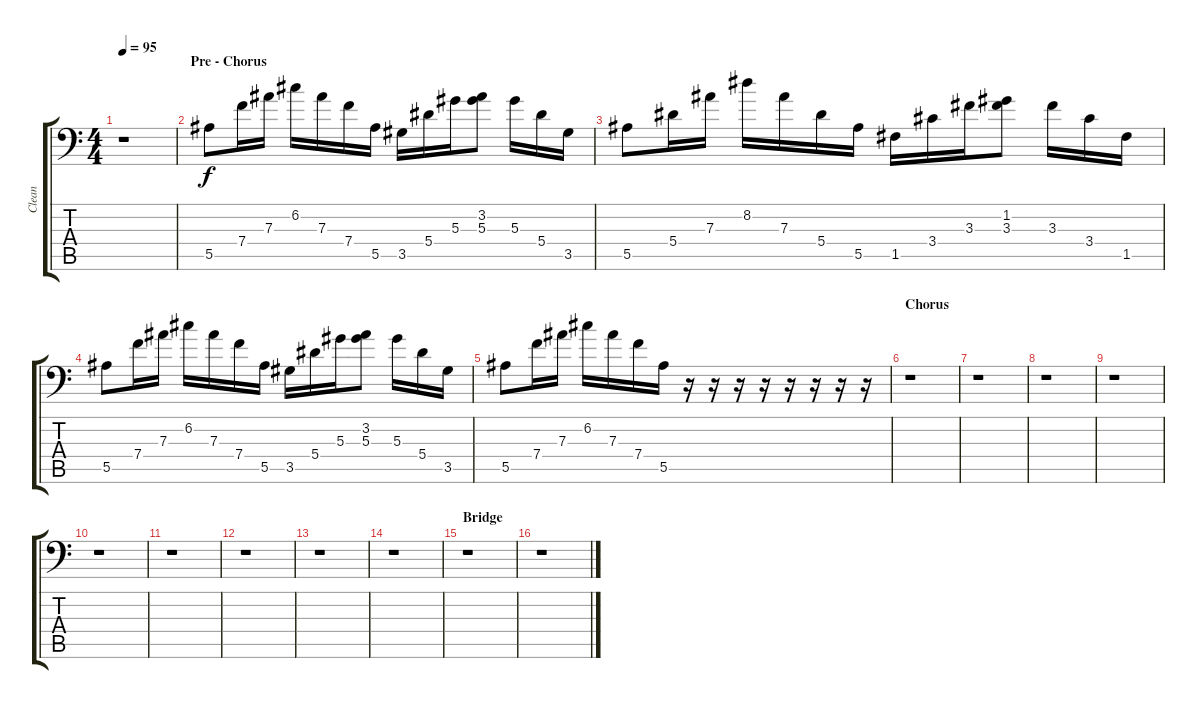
\track ("Clean" "Clean") {instrument electricguitarjazz}
\staff {score tabs}
\tuning (C4 G3 Eb3 Bb2 F2 Bb1) {hide}
\ts (4 4)
\tempo 95
\clef f4
\ks c
r.1{dy f} |
\section ("" "Pre - Chorus")
5.5.8 7.4.16 7.3.16 6.2.16 7.3.16 7.4.16 5.5.16 3.5.16 5.4.16 5.3.16 (3.2 5.3).8 5.3.16 5.4.16 3.5.16 |
5.5.8 5.4.16 7.3.16 8.2.16 7.3.16 5.4.16 5.5.16 1.5.16 3.4.16 3.3.16 (1.2 3.3).8 3.3.16 3.4.16 1.5.16 |
5.5.8 7.4.16 7.3.16 6.2.16 7.3.16 7.4.16 5.5.16 3.5.16 5.4.16 5.3.16 (3.2 5.3).8 5.3.16 5.4.16 3.5.16 |
5.5.8 7.4.16 7.3.16 6.2.16 7.3.16 7.4.16 5.5.16 r.16 r.16 r.16 r.16 r.16 r.16 r.16 r.16 |
\section ("" "Chorus")
r.1 |
r.1 |
r.1 |
r.1 |
r.1 |
r.1 |
r.1 |
r.1 |
r.1 |
\section ("" "Bridge")
r.1 |
r.1
